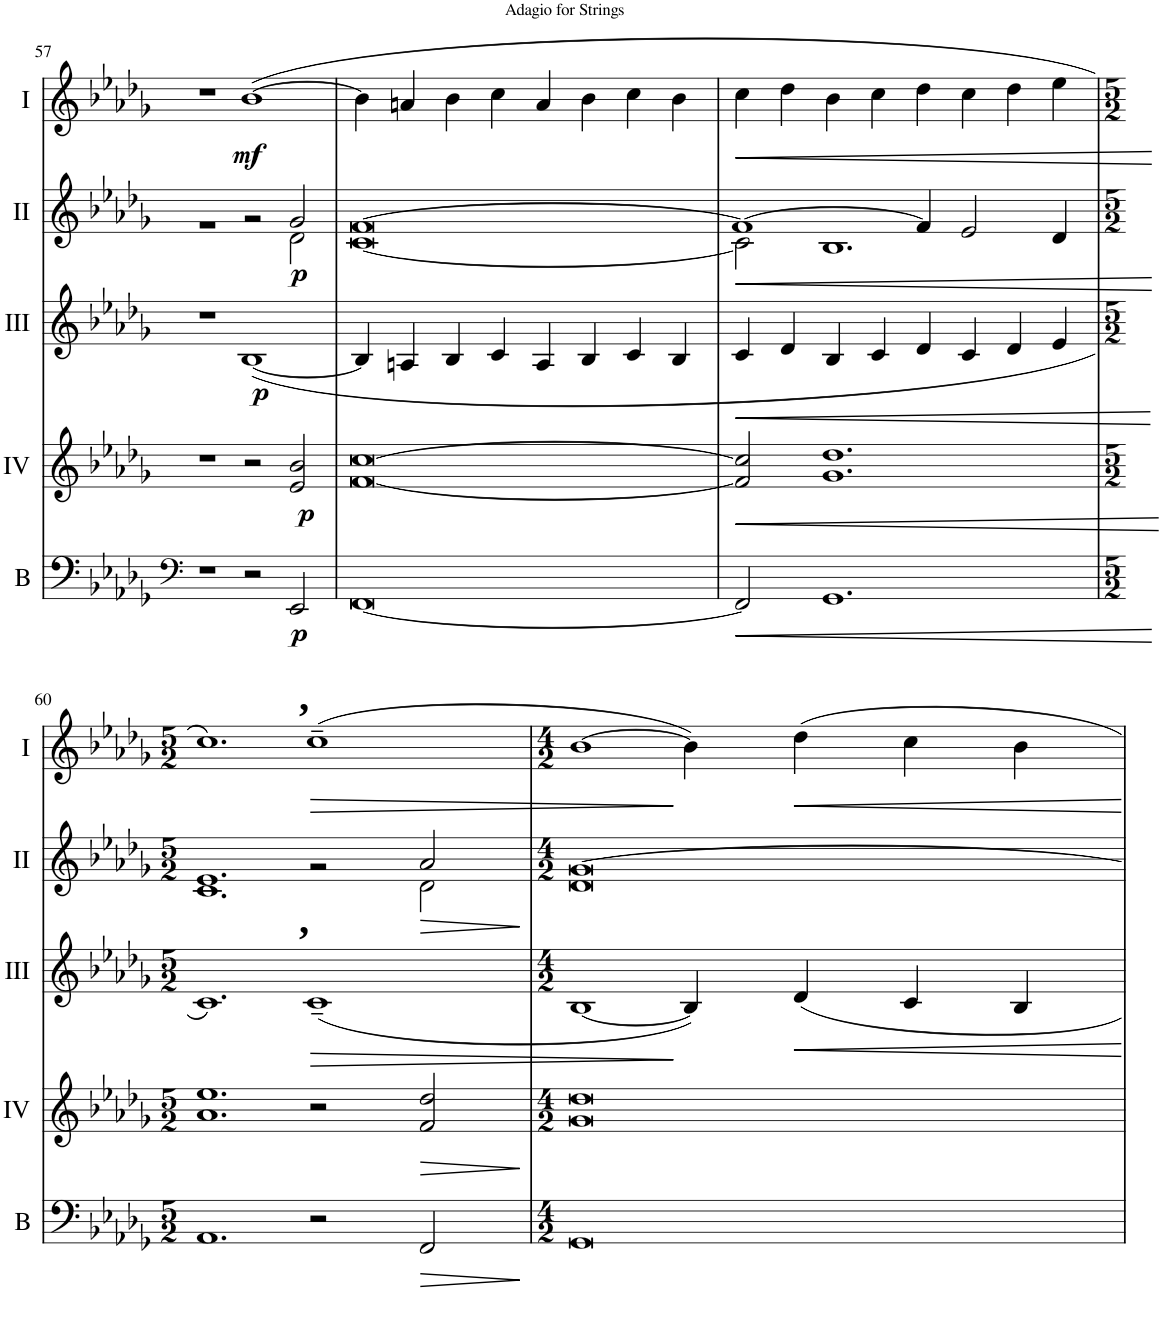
**kern	**dynam	**kern	**dynam	**kern	**dynam	**kern	**dynam	**kern	**dynam
*part5	*part5	*part4	*part4	*part3	*part3	*part2	*part2	*part1	*part1
*staff5	*staff5	*staff4	*staff4	*staff3	*staff3	*staff2	*staff2	*staff1	*staff1
*I"Basson	*	*I"Acc. 4	*	*I"Acc. 3	*	*I"Acc. 2	*	*I"Acc. 1	*
*I'B	*	*	*	*	*	*	*	*	*
!!LO:PB:g=z
*clefF4	*	*clefG2	*	*clefG2	*	*clefG2	*	*clefG2	*
*Trd7c12	*	*Trd7c12	*	*	*	*	*	*	*
*k[b-e-a-d-g-]	*	*k[b-e-a-d-g-]	*	*k[b-e-a-d-g-]	*	*k[b-e-a-d-g-]	*	*k[b-e-a-d-g-]	*
*M4/2	*	*M4/2	*	*M4/2	*	*M4/2	*	*M4/2	*
=57	=57	=57	=57	=57	=57	=57	=57	=57	=57
*	*	*	*	*	*	*^	*	*	*
1r	.	1r	.	1r	.	2ryy	1r	.	1r	.
.	.	.	.	.	.	2ryy	.	.	.	.
!	!	!	!	!	!LO:DY:b	!	!	!	!	!LO:DY:b
2r	.	2r	.	([1B-	p	2ryy	2r	.	([1b-	mf
!	!LO:DY:b	!	!LO:DY:b	!	!	!	!	!LO:DY:b	!	!
2EE-/	p	2e-/ 2b-/	p	.	.	2g-/	2d-\	p	.	.
=58	=58	=58	=58	=58	=58	=58	=58	=58	=58	=58
[0FF	.	[0f [0cc	.	4B-/]	.	[0f	[0c	.	4b-\]	.
.	.	.	.	4An/	.	.	.	.	4an/	.
.	.	.	.	4B-/	.	.	.	.	4b-\	.
.	.	.	.	4c/	.	.	.	.	4cc\	.
.	.	.	.	4A/	.	.	.	.	4a/	.
.	.	.	.	4B-/	.	.	.	.	4b-\	.
.	.	.	.	4c/	.	.	.	.	4cc\	.
.	.	.	.	4B-/	.	.	.	.	4b-\	.
=59	=59	=59	=59	=59	=59	=59	=59	=59	=59	=59
!	!LO:HP:b	!	!LO:HP:b	!	!LO:HP:b	!	!	!LO:HP:b	!	!LO:HP:b
2FF/]	<	2f/] 2cc/]	<	4c/	<	1f_	2c\]	<	4cc\	<
.	.	.	.	4d-/	.	.	.	.	4dd-\	.
1.GG-	.	1.g- 1.dd-	.	4B-/	.	.	1.B-	.	4b-\	.
.	.	.	.	4c/	.	.	.	.	4cc\	.
.	.	.	.	4d-/	.	4f/]	.	.	4dd-\	.
.	.	.	.	4c/	.	2e-/	.	.	4cc\	.
.	.	.	.	4d-/	.	.	.	.	4dd-\	.
.	.	.	.	4e-/	.	4d-/	.	.	4ee-\	.
*	*	*	*	*	*	*v	*v	*	*	*
.	[	.	[	.	[	.	[	.	[
!!LO:LB:g=z
=60	=60	=60	=60	=60	=60	=60	=60	=60	=60
*M5/2	*	*M5/2	*	*M5/2	*	*M5/2	*	*M5/2	*
*	*	*	*	*	*	*^	*	*	*
1.AA-	.	1.a- 1.ee-	.	1.c)	.	1.e-	1.c	.	1.cc)	.
!	!	!	!	!	!	!	!	!	!LO:TX:a:B:t=,	!
!	!	!	!	!LO:TX:a:B:t=,	!	!	!	!	!	!
!	!	!	!	!	!LO:HP:b	!	!	!	!	!LO:HP:b
2r	.	2r	.	(1c~	>	2ryy	2r	.	(1cc~	>
!	!LO:HP:b	!	!LO:HP:b	!	!	!	!	!LO:HP:b	!	!
2FF/	>	2f/ 2dd-/	>	.	.	2a-/	2d-\	>	.	.
*	*	*	*	*	*	*v	*v	*	*	*
.	]	.	]	.	.	.	]	.	.
=61	=61	=61	=61	=61	=61	=61	=61	=61	=61
*M4/2	*	*M4/2	*	*M4/2	*	*M4/2	*	*M4/2	*
*	*	*	*	*	*	*^	*	*	*
0GG-	.	0g- 0dd-	.	[1B-	.	[0g-	0d-	.	[1b-	.
.	.	.	.	4B-/])	]	.	.	.	4b-\])	]
.	.	.	.	4d-/	.	.	.	.	4dd-\	.
.	.	.	.	4c/	.	.	.	.	4cc\	.
.	.	.	.	4B-/	.	.	.	.	4b-\	.
*	*	*	*	*	*	*v	*v	*	*	*
=	=	=	=	=	=	=	=	=	=
*-	*-	*-	*-	*-	*-	*-	*-	*-	*-
